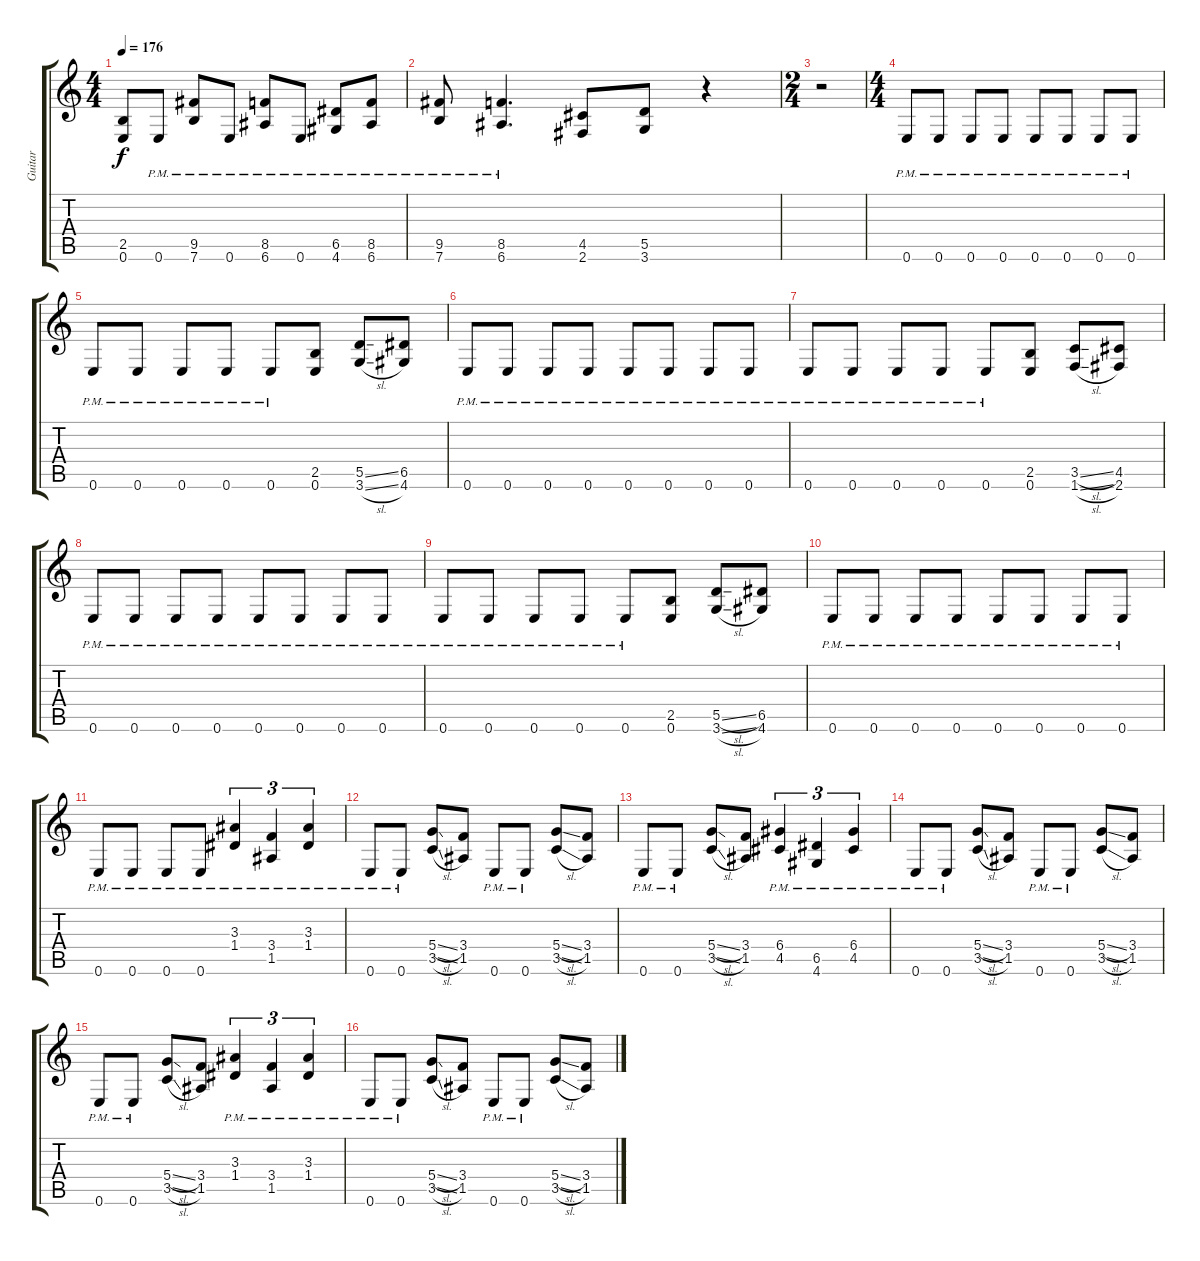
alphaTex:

\track ("Guitar" "Guitar") {instrument distortionguitar}
\staff {score tabs}
\tuning (E4 B3 G3 D3 A2 E2) {hide}
\ts (4 4)
\tempo 176
\clef g2
\ks c
(2.5 0.6).8{dy f} 0.6{pm}.8 (9.5{pm} 7.6{pm}).8 0.6{pm}.8 (8.5{pm} 6.6{pm}).8 0.6{pm}.8 (6.5{pm} 4.6{pm}).8 (8.5{pm} 6.6{pm}).8 |
(9.5{pm} 7.6{pm}).8 (8.5{pm} 6.6{pm}).4{d} (4.5 2.6).8 (5.5 3.6).8 r.4 |
\ts (2 4)
r.2 |
\ts (4 4)
0.6{pm}.8 0.6{pm}.8 0.6{pm}.8 0.6{pm}.8 0.6{pm}.8 0.6{pm}.8 0.6{pm}.8 0.6{pm}.8 |
0.6{pm}.8 0.6{pm}.8 0.6{pm}.8 0.6{pm}.8 0.6{pm}.8 (2.5 0.6).8 (5.5{ss} 3.6{sl}).8 (6.5 4.6).8 |
0.6{pm}.8 0.6{pm}.8 0.6{pm}.8 0.6{pm}.8 0.6{pm}.8 0.6{pm}.8 0.6{pm}.8 0.6{pm}.8 |
0.6{pm}.8 0.6{pm}.8 0.6{pm}.8 0.6{pm}.8 0.6{pm}.8 (2.5 0.6).8 (3.5{sl} 1.6{sl}).8 (4.5 2.6).8 |
0.6{pm}.8 0.6{pm}.8 0.6{pm}.8 0.6{pm}.8 0.6{pm}.8 0.6{pm}.8 0.6{pm}.8 0.6{pm}.8 |
0.6{pm}.8 0.6{pm}.8 0.6{pm}.8 0.6{pm}.8 0.6{pm}.8 (2.5 0.6).8 (5.5{sl} 3.6{sl}).8 (6.5 4.6).8 |
0.6{pm}.8 0.6{pm}.8 0.6{pm}.8 0.6{pm}.8 0.6{pm}.8 0.6{pm}.8 0.6{pm}.8 0.6{pm}.8 |
0.6{pm}.8 0.6{pm}.8 0.6{pm}.8 0.6{pm}.8 (3.3{pm} 1.4{pm}).4{tu (3 2)} (3.4{pm} 1.5{pm}).4{tu (3 2)} (3.3{pm} 1.4{pm}).4{tu (3 2)} |
0.6{pm}.8 0.6{pm}.8 (5.4{sl} 3.5{sl}).8 (3.4 1.5).8 0.6{pm}.8 0.6{pm}.8 (5.4{sl} 3.5{sl}).8 (3.4 1.5).8 |
0.6{pm}.8 0.6{pm}.8 (5.4{sl} 3.5{sl}).8 (3.4 1.5).8 (6.4{pm} 4.5{pm}).4{tu (3 2)} (6.5{pm} 4.6{pm}).4{tu (3 2)} (6.4{pm} 4.5{pm}).4{tu (3 2)} |
0.6{pm}.8 0.6{pm}.8 (5.4{sl} 3.5{sl}).8 (3.4 1.5).8 0.6{pm}.8 0.6{pm}.8 (5.4{sl} 3.5{sl}).8 (3.4 1.5).8 |
0.6{pm}.8 0.6{pm}.8 (5.4{sl} 3.5{sl}).8 (3.4 1.5).8 (3.3 1.4{pm}).4{tu (3 2)} (3.4 1.5{pm}).4{tu (3 2)} (3.3 1.4{pm}).4{tu (3 2)} |
0.6{pm}.8 0.6{pm}.8 (5.4{sl} 3.5{sl}).8 (3.4 1.5).8 0.6{pm}.8 0.6{pm}.8 (5.4{sl} 3.5{sl}).8 (3.4 1.5).8
